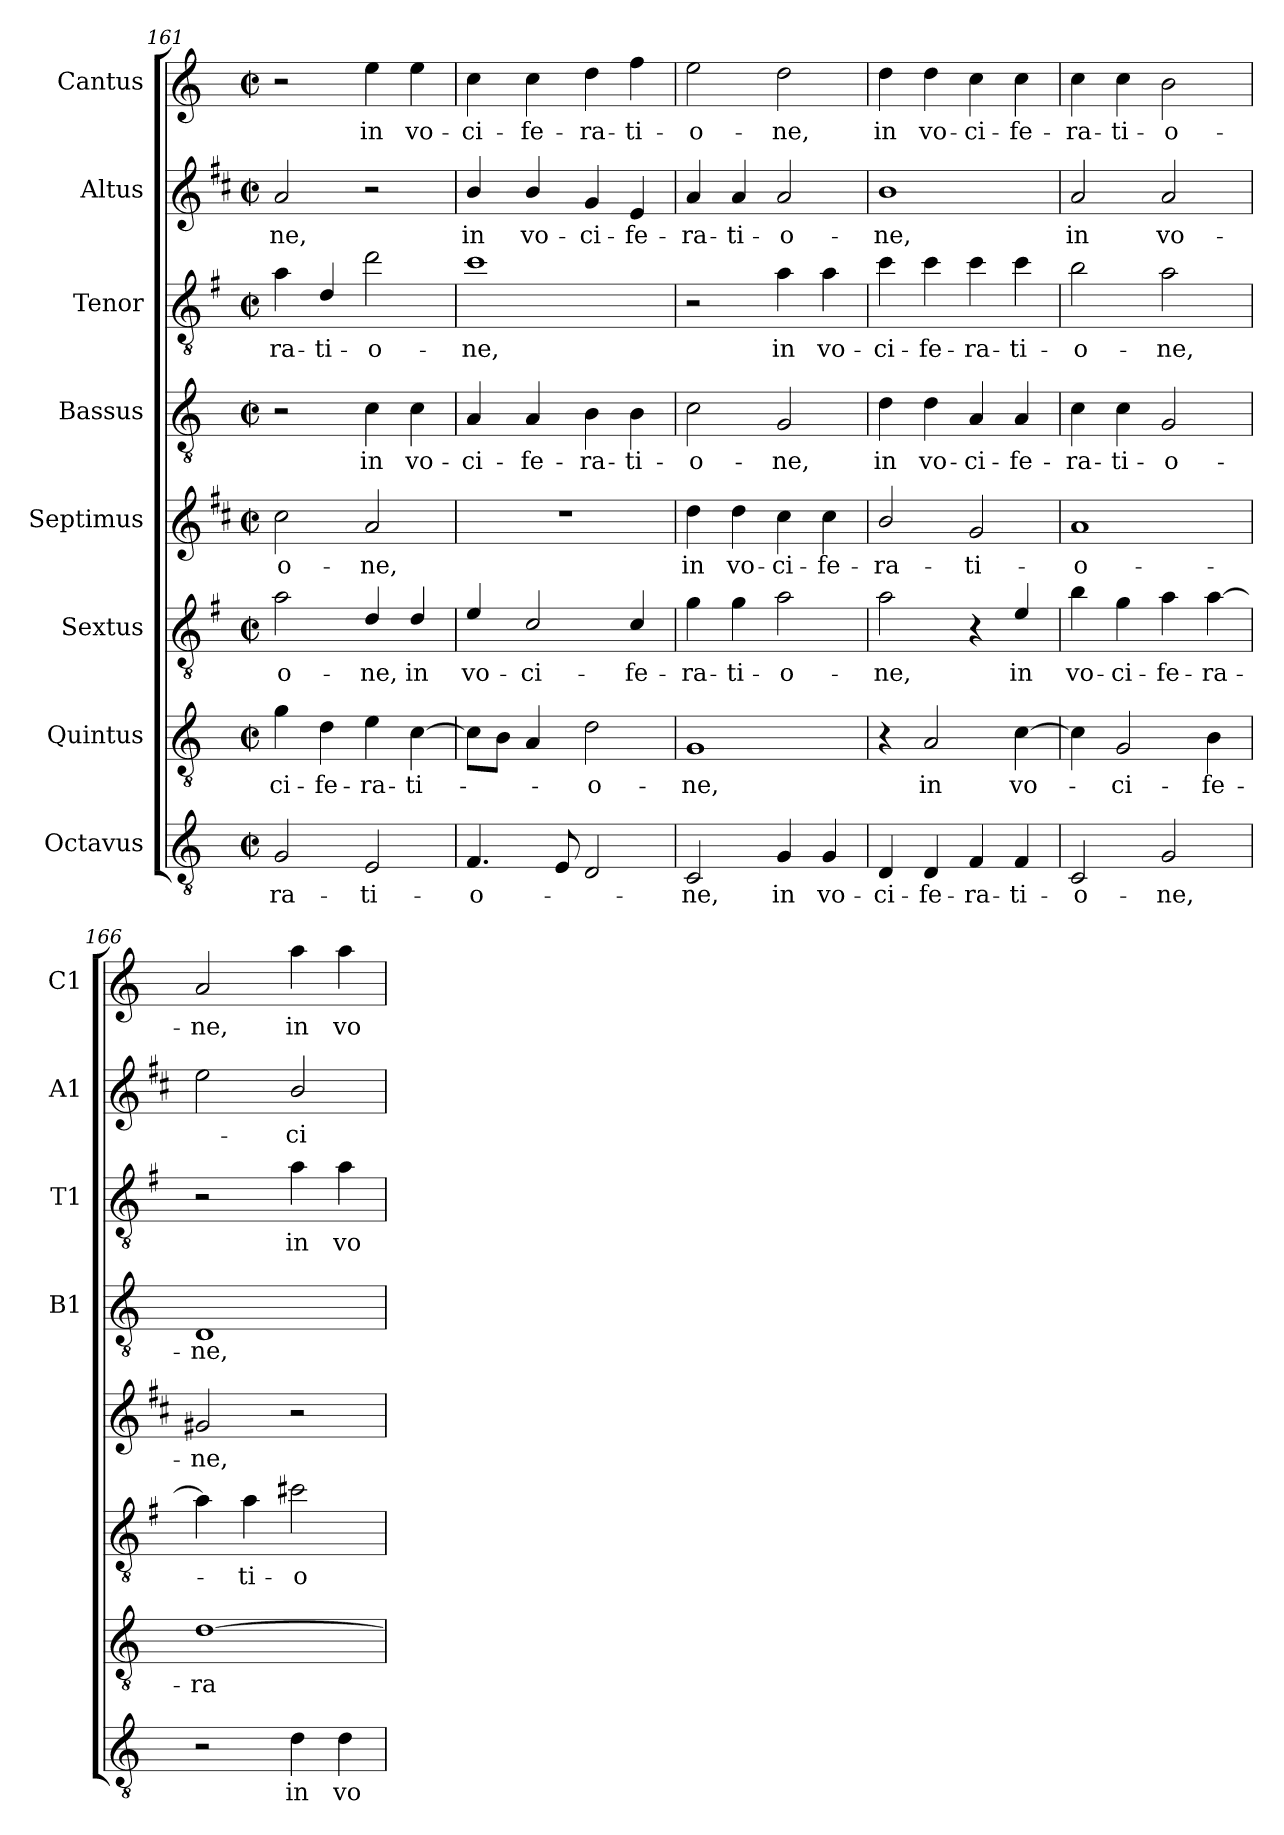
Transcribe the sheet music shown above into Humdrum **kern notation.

**kern	**text	**kern	**text	**kern	**text	**kern	**text	**kern	**text	**kern	**text	**kern	**text	**kern	**text
*part8	*part8	*part7	*part7	*part6	*part6	*part5	*part5	*part4	*part4	*part3	*part3	*part2	*part2	*part1	*part1
*staff8	*staff8	*staff7	*staff7	*staff6	*staff6	*staff5	*staff5	*staff4	*staff4	*staff3	*staff3	*staff2	*staff2	*staff1	*staff1
*I"Octavus	*	*I"Quintus	*	*I"Sextus	*	*I"Septimus	*	*I"Bassus	*	*I"Tenor	*	*I"Altus	*	*I"Cantus	*
*	*	*	*	*	*	*	*	*I'B1	*	*I'T1	*	*I'A1	*	*I'C1	*
*clefGv2	*	*clefGv2	*	*clefGv2	*	*clefG2	*	*clefGv2	*	*clefGv2	*	*clefG2	*	*clefG2	*
*	*	*	*	*ITrd4c7	*	*ITrd1c2	*	*	*	*ITrd4c7	*	*ITrd1c2	*	*	*
*k[]	*	*k[]	*	*k[]	*	*k[]	*	*k[]	*	*k[]	*	*k[]	*	*k[]	*
*C:	*	*C:	*	*C:	*	*C:	*	*C:	*	*C:	*	*C:	*	*C:	*
*M2/2	*	*M2/2	*	*M2/2	*	*M2/2	*	*M2/2	*	*M2/2	*	*M2/2	*	*M2/2	*
*met(c|)	*	*met(c|)	*	*met(c|)	*	*met(c|)	*	*met(c|)	*	*met(c|)	*	*met(c|)	*	*met(c|)	*
=161	=161	=161	=161	=161	=161	=161	=161	=161	=161	=161	=161	=161	=161	=161	=161
!	!LO:LY:b	!	!LO:LY:b	!	!LO:LY:b	!	!LO:LY:b	!	!	!	!LO:LY:b	!	!LO:LY:b	!	!
2G/	-ra-	4g\	-ci-	2d\	-o-	2b\	-o-	2r	.	4d\	-ra-	2g/	-ne,	2r	.
!	!	!	!LO:LY:b	!	!	!	!	!	!	!	!LO:LY:b	!	!	!	!
.	.	4d\	-fe-	.	.	.	.	.	.	4G/	-ti-	.	.	.	.
!	!LO:LY:b	!	!LO:LY:b	!	!LO:LY:b	!	!LO:LY:b	!	!LO:LY:b	!	!LO:LY:b	!	!	!	!LO:LY:b
2E/	-ti-	4e\	-ra-	4G/	-ne,	2g/	-ne,	4c\	in	2g\	-o-	2r	.	4ee\	in
!	!	!	!LO:LY:b	!	!LO:LY:b	!	!	!	!LO:LY:b	!	!	!	!	!	!LO:LY:b
.	.	[4c\	-ti-	4G/	in	.	.	4c\	vo-	.	.	.	.	4ee\	vo-
=162	=162	=162	=162	=162	=162	=162	=162	=162	=162	=162	=162	=162	=162	=162	=162
!	!LO:LY:b	!	!	!	!LO:LY:b	!	!	!	!LO:LY:b	!	!LO:LY:b	!	!LO:LY:b	!	!LO:LY:b
4.F/	-o-	8c\L]	.	4A/	vo-	1r	.	4A/	-ci-	1f	-ne,	4a/	in	4cc\	-ci-
.	.	8B\J	.	.	.	.	.	.	.	.	.	.	.	.	.
!	!	!	!	!	!LO:LY:b	!	!	!	!LO:LY:b	!	!	!	!LO:LY:b	!	!LO:LY:b
.	.	4A/	.	2F/	-ci-	.	.	4A/	-fe-	.	.	4a/	vo-	4cc\	-fe-
8E/	.	.	.	.	.	.	.	.	.	.	.	.	.	.	.
!	!	!	!LO:LY:b	!	!	!	!	!	!LO:LY:b	!	!	!	!LO:LY:b	!	!LO:LY:b
2D/	.	2d\	-o-	.	.	.	.	4B\	-ra-	.	.	4f/	-ci-	4dd\	-ra-
!	!	!	!	!	!LO:LY:b	!	!	!	!LO:LY:b	!	!	!	!LO:LY:b	!	!LO:LY:b
.	.	.	.	4F/	-fe-	.	.	4B\	-ti-	.	.	4d/	-fe-	4ff\	-ti-
=163	=163	=163	=163	=163	=163	=163	=163	=163	=163	=163	=163	=163	=163	=163	=163
!	!LO:LY:b	!	!LO:LY:b	!	!LO:LY:b	!	!LO:LY:b	!	!LO:LY:b	!	!	!	!LO:LY:b	!	!LO:LY:b
2C/	-ne,	1G	-ne,	4c\	-ra-	4cc\	in	2c\	-o-	2r	.	4g/	-ra-	2ee\	-o-
!	!	!	!	!	!LO:LY:b	!	!LO:LY:b	!	!	!	!	!	!LO:LY:b	!	!
.	.	.	.	4c\	-ti-	4cc\	vo-	.	.	.	.	4g/	-ti-	.	.
!	!LO:LY:b	!	!	!	!LO:LY:b	!	!LO:LY:b	!	!LO:LY:b	!	!LO:LY:b	!	!LO:LY:b	!	!LO:LY:b
4G/	in	.	.	2d\	-o-	4b\	-ci-	2G/	-ne,	4d\	in	2g/	-o-	2dd\	-ne,
!	!LO:LY:b	!	!	!	!	!	!LO:LY:b	!	!	!	!LO:LY:b	!	!	!	!
4G/	vo-	.	.	.	.	4b\	-fe-	.	.	4d\	vo-	.	.	.	.
=164	=164	=164	=164	=164	=164	=164	=164	=164	=164	=164	=164	=164	=164	=164	=164
!	!LO:LY:b	!	!	!	!LO:LY:b	!	!LO:LY:b	!	!LO:LY:b	!	!LO:LY:b	!	!LO:LY:b	!	!LO:LY:b
4D/	-ci-	4r	.	2d\	-ne,	2a/	-ra-	4d\	in	4f\	-ci-	1a	-ne,	4dd\	in
!	!LO:LY:b	!	!LO:LY:b	!	!	!	!	!	!LO:LY:b	!	!LO:LY:b	!	!	!	!LO:LY:b
4D/	-fe-	2A/	in	.	.	.	.	4d\	vo-	4f\	-fe-	.	.	4dd\	vo-
!	!LO:LY:b	!	!	!	!	!	!LO:LY:b	!	!LO:LY:b	!	!LO:LY:b	!	!	!	!LO:LY:b
4F/	-ra-	.	.	4r	.	2f/	-ti-	4A/	-ci-	4f\	-ra-	.	.	4cc\	-ci-
!	!LO:LY:b	!	!LO:LY:b	!	!LO:LY:b	!	!	!	!LO:LY:b	!	!LO:LY:b	!	!	!	!LO:LY:b
4F/	-ti-	[4c\	vo-	4A/	in	.	.	4A/	-fe-	4f\	-ti-	.	.	4cc\	-fe-
=165	=165	=165	=165	=165	=165	=165	=165	=165	=165	=165	=165	=165	=165	=165	=165
!	!LO:LY:b	!	!	!	!LO:LY:b	!	!LO:LY:b	!	!LO:LY:b	!	!LO:LY:b	!	!LO:LY:b	!	!LO:LY:b
2C/	-o-	4c\]	.	4e\	vo-	1g	-o-	4c\	-ra-	2e\	-o-	2g/	in	4cc\	-ra-
!	!	!	!LO:LY:b	!	!LO:LY:b	!	!	!	!LO:LY:b	!	!	!	!	!	!LO:LY:b
.	.	2G/	-ci-	4c\	-ci-	.	.	4c\	-ti-	.	.	.	.	4cc\	-ti-
!	!LO:LY:b	!	!	!	!LO:LY:b	!	!	!	!LO:LY:b	!	!LO:LY:b	!	!LO:LY:b	!	!LO:LY:b
2G/	-ne,	.	.	4d\	-fe-	.	.	2G/	-o-	2d\	-ne,	2g/	vo-	2b\	-o-
!	!	!	!LO:LY:b	!	!LO:LY:b	!	!	!	!	!	!	!	!	!	!
.	.	4B\	-fe-	[4d\	-ra-	.	.	.	.	.	.	.	.	.	.
=166	=166	=166	=166	=166	=166	=166	=166	=166	=166	=166	=166	=166	=166	=166	=166
!	!	!	!LO:LY:b	!	!	!	!LO:LY:b	!	!LO:LY:b	!	!	!	!	!	!LO:LY:b
2r	.	[1d	-ra-	4d\]	.	2f#X/	-ne,	1D	-ne,	2r	.	2dd\	.	2a/	-ne,
!	!	!	!	!	!LO:LY:b	!	!	!	!	!	!	!	!	!	!
.	.	.	.	4d\	-ti-	.	.	.	.	.	.	.	.	.	.
!	!LO:LY:b	!	!	!	!LO:LY:b	!	!	!	!	!	!LO:LY:b	!	!LO:LY:b	!	!LO:LY:b
4d\	in	.	.	2f#X\	-o-	2r	.	.	.	4d\	in	2a/	-ci-	4aa\	in
!	!LO:LY:b	!	!	!	!	!	!	!	!	!	!LO:LY:b	!	!	!	!LO:LY:b
4d\	vo-	.	.	.	.	.	.	.	.	4d\	vo-	.	.	4aa\	vo-
=	=	=	=	=	=	=	=	=	=	=	=	=	=	=	=
*-	*-	*-	*-	*-	*-	*-	*-	*-	*-	*-	*-	*-	*-	*-	*-
